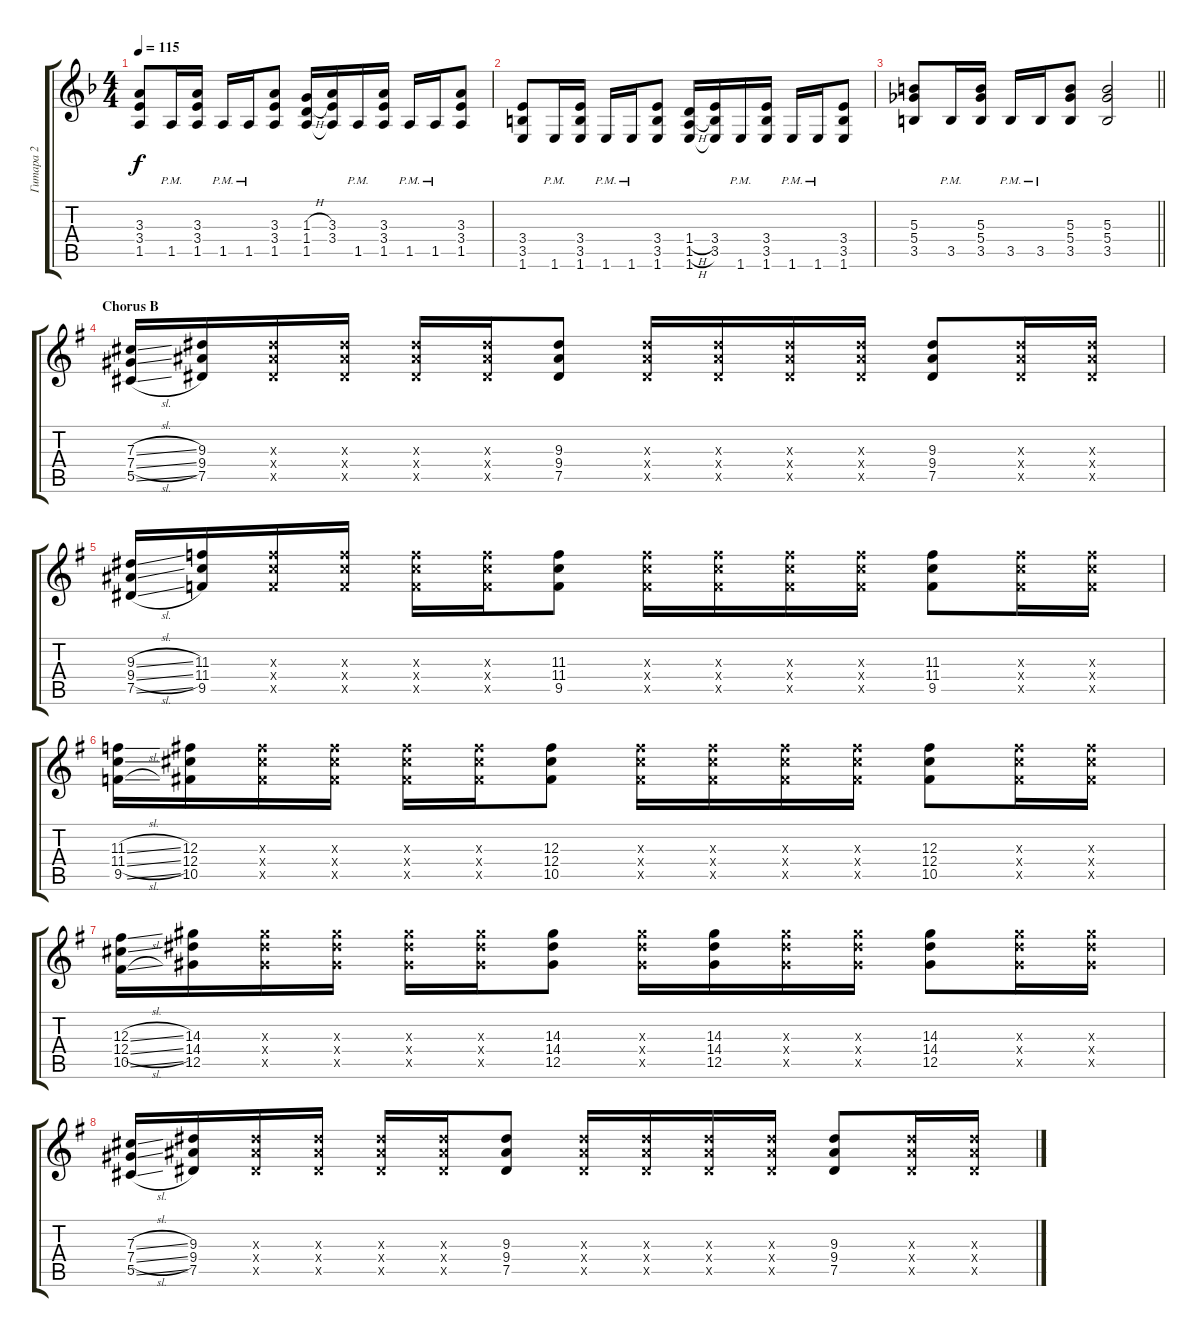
\track ("Гитара 2" "Гитара 2") {instrument distortionguitar}
\staff {score tabs}
\tuning (Eb4 Bb3 Gb3 Db3 Ab2 Eb2) {hide}
\ts (4 4)
\tempo 115
\clef g2
\ks dminor
(3.3 3.4 1.5).8{dy f} 1.5{pm}.16 (3.3 3.4 1.5).16 1.5{pm}.16 1.5{pm}.16 (3.3 3.4 1.5).8 (1.3{h} 1.4{h} 1.5).16 (3.3 3.4 1.5{t}).16 1.5{pm}.16 (3.3 3.4 1.5).16 1.5{pm}.16 1.5{pm}.16 (3.3 3.4 1.5).8 |
(3.4 3.5 1.6).8 1.6{pm}.16 (3.4 3.5 1.6).16 1.6{pm}.16 1.6{pm}.16 (3.4 3.5 1.6).8 (1.4{h} 1.5{h} 1.6).16 (3.4 3.5 1.6{t}).16 1.6{pm}.16 (3.4 3.5 1.6).16 1.6{pm}.16 1.6{pm}.16 (3.4 3.5 1.6).8 |
\barLineRight lightlight
(5.3 5.4 3.5).8 3.5{pm}.16 (5.3 5.4 3.5).16 3.5{pm}.16 3.5{pm}.16 (5.3 5.4 3.5).8 (5.3 5.4 3.5).2 |
\section ("" "Chorus B")
\ks eminor
(7.3{sl} 7.4{sl} 5.5{sl}).16 (9.3 9.4 7.5).16 (9.3{x} 9.4{x} 7.5{x}).16 (9.3{x} 9.4{x} 7.5{x}).16 (9.3{x} 9.4{x} 7.5{x}).16 (9.3{x} 9.4{x} 7.5{x}).16 (9.3 9.4 7.5).8 (9.3{x} 9.4{x} 7.5{x}).16 (9.3{x} 9.4{x} 7.5{x}).16 (9.3{x} 9.4{x} 7.5{x}).16 (9.3{x} 9.4{x} 7.5{x}).16 (9.3 9.4 7.5).8 (9.3{x} 9.4{x} 7.5{x}).16 (9.3{x} 9.4{x} 7.5{x}).16 |
(9.3{sl} 9.4{sl} 7.5{sl}).16 (11.3 11.4 9.5).16 (11.3{x} 11.4{x} 9.5{x}).16 (11.3{x} 11.4{x} 9.5{x}).16 (11.3{x} 11.4{x} 9.5{x}).16 (11.3{x} 11.4{x} 9.5{x}).16 (11.3 11.4 9.5).8 (11.3{x} 11.4{x} 9.5{x}).16 (11.3{x} 11.4{x} 9.5{x}).16 (11.3{x} 11.4{x} 9.5{x}).16 (11.3{x} 11.4{x} 9.5{x}).16 (11.3 11.4 9.5).8 (11.3{x} 11.4{x} 9.5{x}).16 (11.3{x} 11.4{x} 9.5{x}).16 |
(11.3{sl} 11.4{sl} 9.5{sl}).16 (12.3 12.4 10.5).16 (12.3{x} 12.4{x} 10.5{x}).16 (12.3{x} 12.4{x} 10.5{x}).16 (12.3{x} 12.4{x} 10.5{x}).16 (12.3{x} 12.4{x} 10.5{x}).16 (12.3 12.4 10.5).8 (12.3{x} 12.4{x} 10.5{x}).16 (12.3{x} 12.4{x} 10.5{x}).16 (12.3{x} 12.4{x} 10.5{x}).16 (12.3{x} 12.4{x} 10.5{x}).16 (12.3 12.4 10.5).8 (12.3{x} 12.4{x} 10.5{x}).16 (12.3{x} 12.4{x} 10.5{x}).16 |
(12.3{sl} 12.4{sl} 10.5{sl}).16 (14.3 14.4 12.5).16 (14.3{x} 14.4{x} 12.5{x}).16 (14.3{x} 14.4{x} 12.5{x}).16 (14.3{x} 14.4{x} 12.5{x}).16 (14.3{x} 14.4{x} 12.5{x}).16 (14.3 14.4 12.5).8 (14.3{x} 14.4{x} 12.5{x}).16 (14.3 14.4 12.5).16 (14.3{x} 14.4{x} 12.5{x}).16 (14.3{x} 14.4{x} 12.5{x}).16 (14.3 14.4 12.5).8 (14.3{x} 14.4{x} 12.5{x}).16 (14.3{x} 14.4{x} 12.5{x}).16 |
(7.3{sl} 7.4{sl} 5.5{sl}).16 (9.3 9.4 7.5).16 (9.3{x} 9.4{x} 7.5{x}).16 (9.3{x} 9.4{x} 7.5{x}).16 (9.3{x} 9.4{x} 7.5{x}).16 (9.3{x} 9.4{x} 7.5{x}).16 (9.3 9.4 7.5).8 (9.3{x} 9.4{x} 7.5{x}).16 (9.3{x} 9.4{x} 7.5{x}).16 (9.3{x} 9.4{x} 7.5{x}).16 (9.3{x} 9.4{x} 7.5{x}).16 (9.3 9.4 7.5).8 (9.3{x} 9.4{x} 7.5{x}).16 (9.3{x} 9.4{x} 7.5{x}).16
